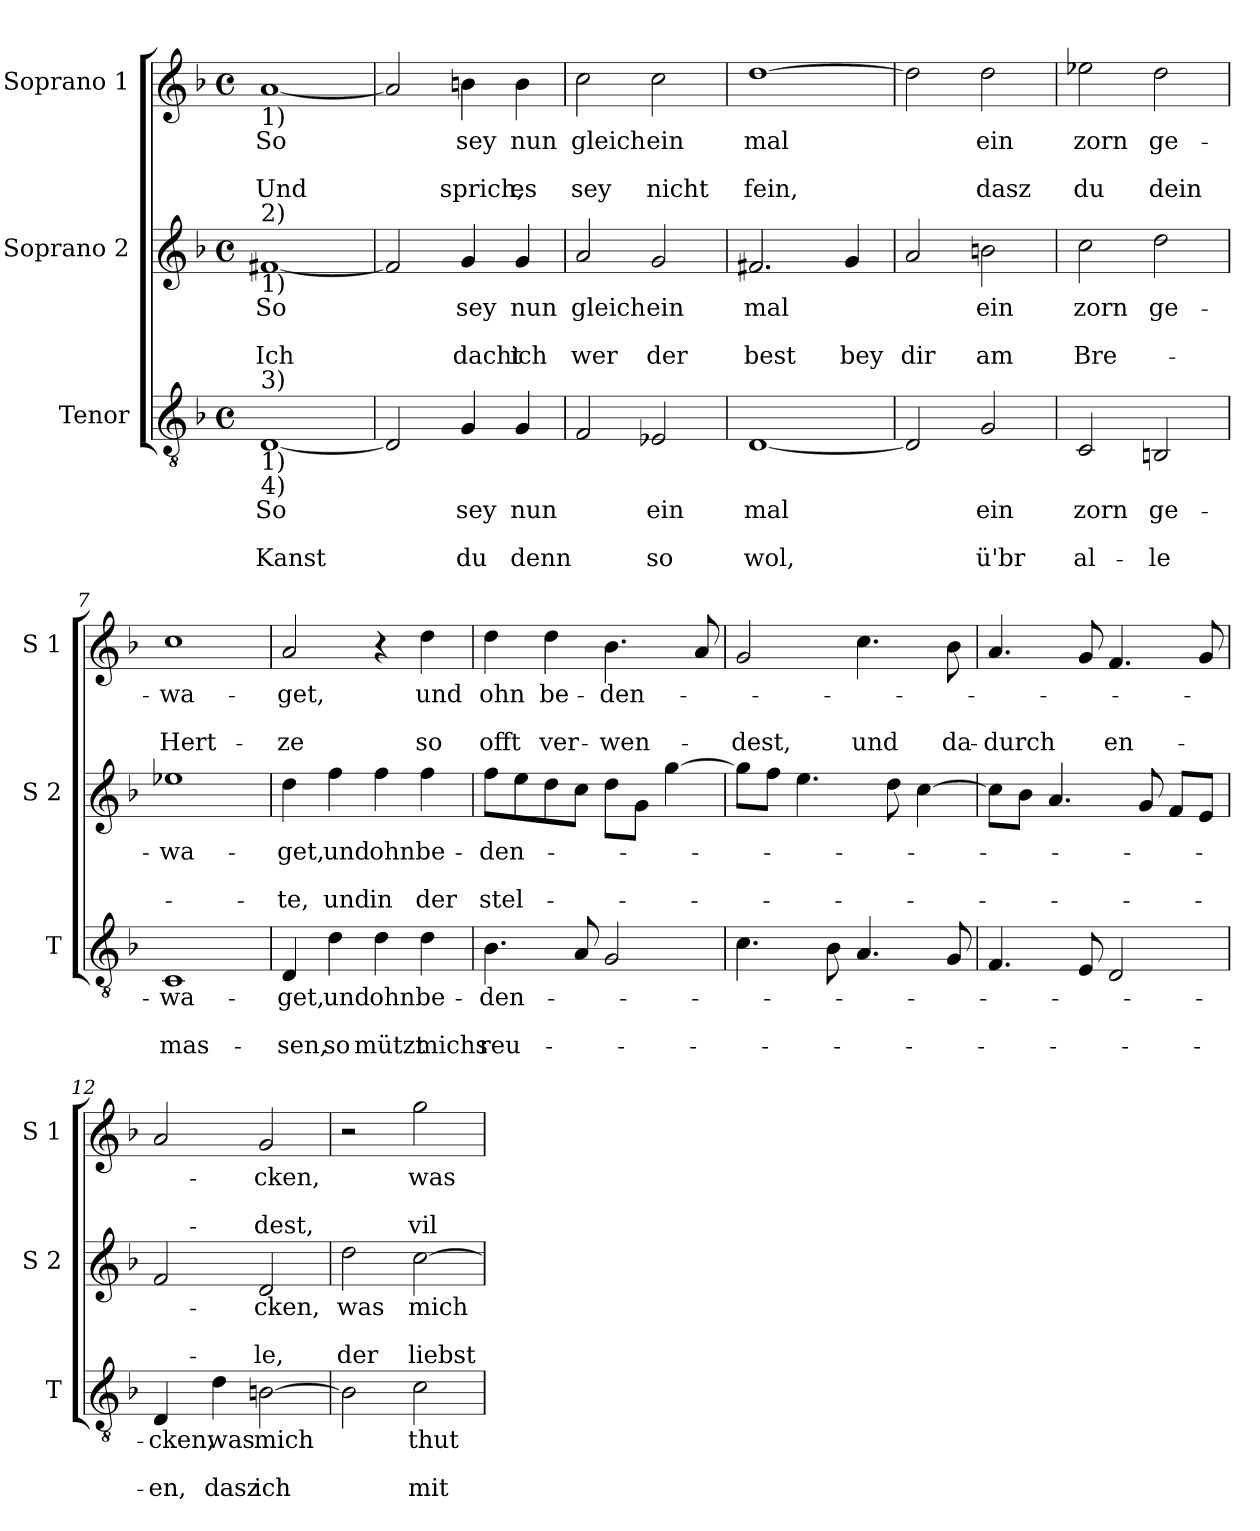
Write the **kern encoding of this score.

**kern	**text	**text	**text	**kern	**text	**text	**text	**kern	**text	**text	**text
*part3	*part3	*part3	*part3	*part2	*part2	*part2	*part2	*part1	*part1	*part1	*part1
*staff3	*staff3	*staff3	*staff3	*staff2	*staff2	*staff2	*staff2	*staff1	*staff1	*staff1	*staff1
*I"Tenor	*	*	*	*I"Soprano 2	*	*	*	*I"Soprano 1	*	*	*
*I'T	*	*	*	*I'S 2	*	*	*	*I'S 1	*	*	*
*clefGv2	*	*	*	*clefG2	*	*	*	*clefG2	*	*	*
*k[b-]	*	*	*	*k[b-]	*	*	*	*k[b-]	*	*	*
*F:	*	*	*	*F:	*	*	*	*F:	*	*	*
*M4/4	*	*	*	*M4/4	*	*	*	*M4/4	*	*	*
*met(c)	*	*	*	*met(c)	*	*	*	*met(c)	*	*	*
=1	=1	=1	=1	=1	=1	=1	=1	=1	=1	=1	=1
!	!	!	!	!	!	!	!	!LO:TX:b:t=1)	!	!	!
!	!	!	!	!LO:TX:a:t=2)	!	!	!	!	!	!	!
!	!	!	!	!LO:TX:b:t=1)	!	!	!	!	!	!	!
!LO:TX:a:t=3)	!	!	!	!	!	!	!	!	!	!	!
!LO:TX:b:t=1)	!	!	!	!	!	!	!	!	!	!	!
!LO:TX:b:t=4)	!	!	!	!	!	!	!	!	!	!	!
!	!LO:LY:b	!	!LO:LY:b	!	!LO:LY:b	!	!LO:LY:b	!	!LO:LY:b	!	!LO:LY:b
[1D	So	.	Kanst	[1f#X	So	.	Ich	[1a	So	.	Und
=2	=2	=2	=2	=2	=2	=2	=2	=2	=2	=2	=2
2D/]	.	.	.	2f#/]	.	.	.	2a/]	.	.	.
!	!LO:LY:b	!	!LO:LY:b	!	!LO:LY:b	!	!LO:LY:b	!	!LO:LY:b	!	!LO:LY:b
4G/	sey	.	du	4g/	sey	.	dacht	4bn\	sey	.	sprich,
!	!LO:LY:b	!	!LO:LY:b	!	!LO:LY:b	!	!LO:LY:b	!	!LO:LY:b	!	!LO:LY:b
4G/	nun	.	denn	4g/	nun	.	ich	4b\	nun	.	es
=3	=3	=3	=3	=3	=3	=3	=3	=3	=3	=3	=3
!	!	!	!	!	!LO:LY:b	!	!LO:LY:b	!	!LO:LY:b	!	!LO:LY:b
2F/	.	.	.	2a/	gleich	.	wer	2cc\	gleich	.	sey
!	!LO:LY:b	!	!LO:LY:b	!	!LO:LY:b	!	!LO:LY:b	!	!LO:LY:b	!	!LO:LY:b
2E-X/	ein	.	so	2g/	ein	.	der	2cc\	ein	.	nicht
=4	=4	=4	=4	=4	=4	=4	=4	=4	=4	=4	=4
!	!LO:LY:b	!	!LO:LY:b	!	!LO:LY:b	!	!LO:LY:b	!	!LO:LY:b	!	!LO:LY:b
[1D	mal	.	wol,	2.f#X/	mal	.	best	[1dd	mal	.	fein,
!	!	!	!	!	!	!	!LO:LY:b	!	!	!	!
.	.	.	.	4g/	.	.	bey	.	.	.	.
=5	=5	=5	=5	=5	=5	=5	=5	=5	=5	=5	=5
!	!	!	!	!	!	!	!LO:LY:b	!	!	!	!
2D/]	.	.	.	2a/	.	.	dir	2dd\]	.	.	.
!	!LO:LY:b	!	!LO:LY:b	!	!LO:LY:b	!	!LO:LY:b	!	!LO:LY:b	!	!LO:LY:b
2G/	ein	.	ü'br	2bn\	ein	.	am	2dd\	ein	.	dasz
!!LO:LB:g=z
=6	=6	=6	=6	=6	=6	=6	=6	=6	=6	=6	=6
!	!LO:LY:b	!	!LO:LY:b	!	!LO:LY:b	!	!LO:LY:b	!	!LO:LY:b	!	!LO:LY:b
2C/	zorn	.	al-	2cc\	zorn	.	Bre-	2ee-X\	zorn	.	du
!	!LO:LY:b	!	!LO:LY:b	!	!LO:LY:b	!	!	!	!LO:LY:b	!	!LO:LY:b
2BBn/	ge-	.	-le	2dd\	ge-	.	.	2dd\	ge-	.	dein
=7	=7	=7	=7	=7	=7	=7	=7	=7	=7	=7	=7
!	!LO:LY:b	!	!LO:LY:b	!	!LO:LY:b	!	!	!	!LO:LY:b	!	!LO:LY:b
1C	-wa-	.	mas-	1ee-X	-wa-	.	.	1cc	-wa-	.	Hert-
=8	=8	=8	=8	=8	=8	=8	=8	=8	=8	=8	=8
!	!LO:LY:b	!	!LO:LY:b	!	!LO:LY:b	!	!LO:LY:b	!	!LO:LY:b	!	!LO:LY:b
4D/	-get,	.	-sen,	4dd\	-get,	.	-te,	2a/	-get,	.	-ze
!	!LO:LY:b	!	!LO:LY:b	!	!LO:LY:b	!	!LO:LY:b	!	!	!	!
4d\	und	.	so	4ff\	und	.	und	.	.	.	.
!	!LO:LY:b	!	!LO:LY:b	!	!LO:LY:b	!	!LO:LY:b	!	!	!	!
4d\	ohn	.	mützt	4ff\	ohn	.	in	4r	.	.	.
!	!LO:LY:b	!	!LO:LY:b	!	!LO:LY:b	!	!LO:LY:b	!	!LO:LY:b	!	!LO:LY:b
4d\	be-	.	michs	4ff\	be-	.	der	4dd\	und	.	so
=9	=9	=9	=9	=9	=9	=9	=9	=9	=9	=9	=9
!	!LO:LY:b	!	!LO:LY:b	!	!LO:LY:b	!	!LO:LY:b	!	!LO:LY:b	!	!LO:LY:b
4.B-\	-den-	.	reu-	8ff\L	-den-	.	stel-	4dd\	ohn	.	offt
.	.	.	.	8ee\	.	.	.	.	.	.	.
!	!	!	!	!	!	!	!	!	!LO:LY:b	!	!LO:LY:b
.	.	.	.	8dd\	.	.	.	4dd\	be-	.	ver-
8A/	.	.	.	8cc\J	.	.	.	.	.	.	.
!	!	!	!	!	!	!	!	!	!LO:LY:b	!	!LO:LY:b
2G/	.	.	.	8dd\L	.	.	.	4.b-\	-den-	.	-wen-
.	.	.	.	8g\J	.	.	.	.	.	.	.
.	.	.	.	[4gg\	.	.	.	.	.	.	.
.	.	.	.	.	.	.	.	8a/	.	.	.
=10	=10	=10	=10	=10	=10	=10	=10	=10	=10	=10	=10
!	!	!	!	!	!	!	!	!	!	!	!LO:LY:b
4.c\	.	.	.	8gg\L]	.	.	.	2g/	.	.	-dest,
.	.	.	.	8ff\J	.	.	.	.	.	.	.
.	.	.	.	4.ee\	.	.	.	.	.	.	.
8B-\	.	.	.	.	.	.	.	.	.	.	.
!	!	!	!	!	!	!	!	!	!	!	!LO:LY:b
4.A/	.	.	.	.	.	.	.	4.cc\	.	.	und
.	.	.	.	8dd\	.	.	.	.	.	.	.
.	.	.	.	[4cc\	.	.	.	.	.	.	.
!	!	!	!	!	!	!	!	!	!	!	!LO:LY:b
8G/	.	.	.	.	.	.	.	8b-\	.	.	da-
!!LO:PB:g=z
=11	=11	=11	=11	=11	=11	=11	=11	=11	=11	=11	=11
!	!	!	!	!	!	!	!	!	!	!	!LO:LY:b
4.F/	.	.	.	8cc\L]	.	.	.	4.a/	.	.	-durch
.	.	.	.	8b-\J	.	.	.	.	.	.	.
.	.	.	.	4.a/	.	.	.	.	.	.	.
8E/	.	.	.	.	.	.	.	8g/	.	.	.
!	!	!	!	!	!	!	!	!	!	!	!LO:LY:b
2D/	.	.	.	.	.	.	.	4.f/	.	.	en-
.	.	.	.	8g/	.	.	.	.	.	.	.
.	.	.	.	8f/L	.	.	.	.	.	.	.
.	.	.	.	8e/J	.	.	.	8g/	.	.	.
=12	=12	=12	=12	=12	=12	=12	=12	=12	=12	=12	=12
!	!LO:LY:b	!	!LO:LY:b	!	!	!	!	!	!	!	!
4D/	-cken,	.	-en,	2f/	.	.	.	2a/	.	.	.
!	!LO:LY:b	!	!LO:LY:b	!	!	!	!	!	!	!	!
4d\	was	.	dasz	.	.	.	.	.	.	.	.
!	!LO:LY:b	!	!LO:LY:b	!	!LO:LY:b	!	!LO:LY:b	!	!LO:LY:b	!	!LO:LY:b
[2Bn\	mich	.	ich	2d/	-cken,	.	-le,	2g/	-cken,	.	-dest,
=13	=13	=13	=13	=13	=13	=13	=13	=13	=13	=13	=13
!	!	!	!	!	!LO:LY:b	!	!LO:LY:b	!	!	!	!
2B\]	.	.	.	2dd\	was	.	der	2r	.	.	.
!	!LO:LY:b	!	!LO:LY:b	!	!LO:LY:b	!	!LO:LY:b	!	!LO:LY:b	!	!LO:LY:b
2c\	thut	.	mit	[2cc\	mich	.	liebst	2gg\	was	.	vil
=	=	=	=	=	=	=	=	=	=	=	=
*-	*-	*-	*-	*-	*-	*-	*-	*-	*-	*-	*-
